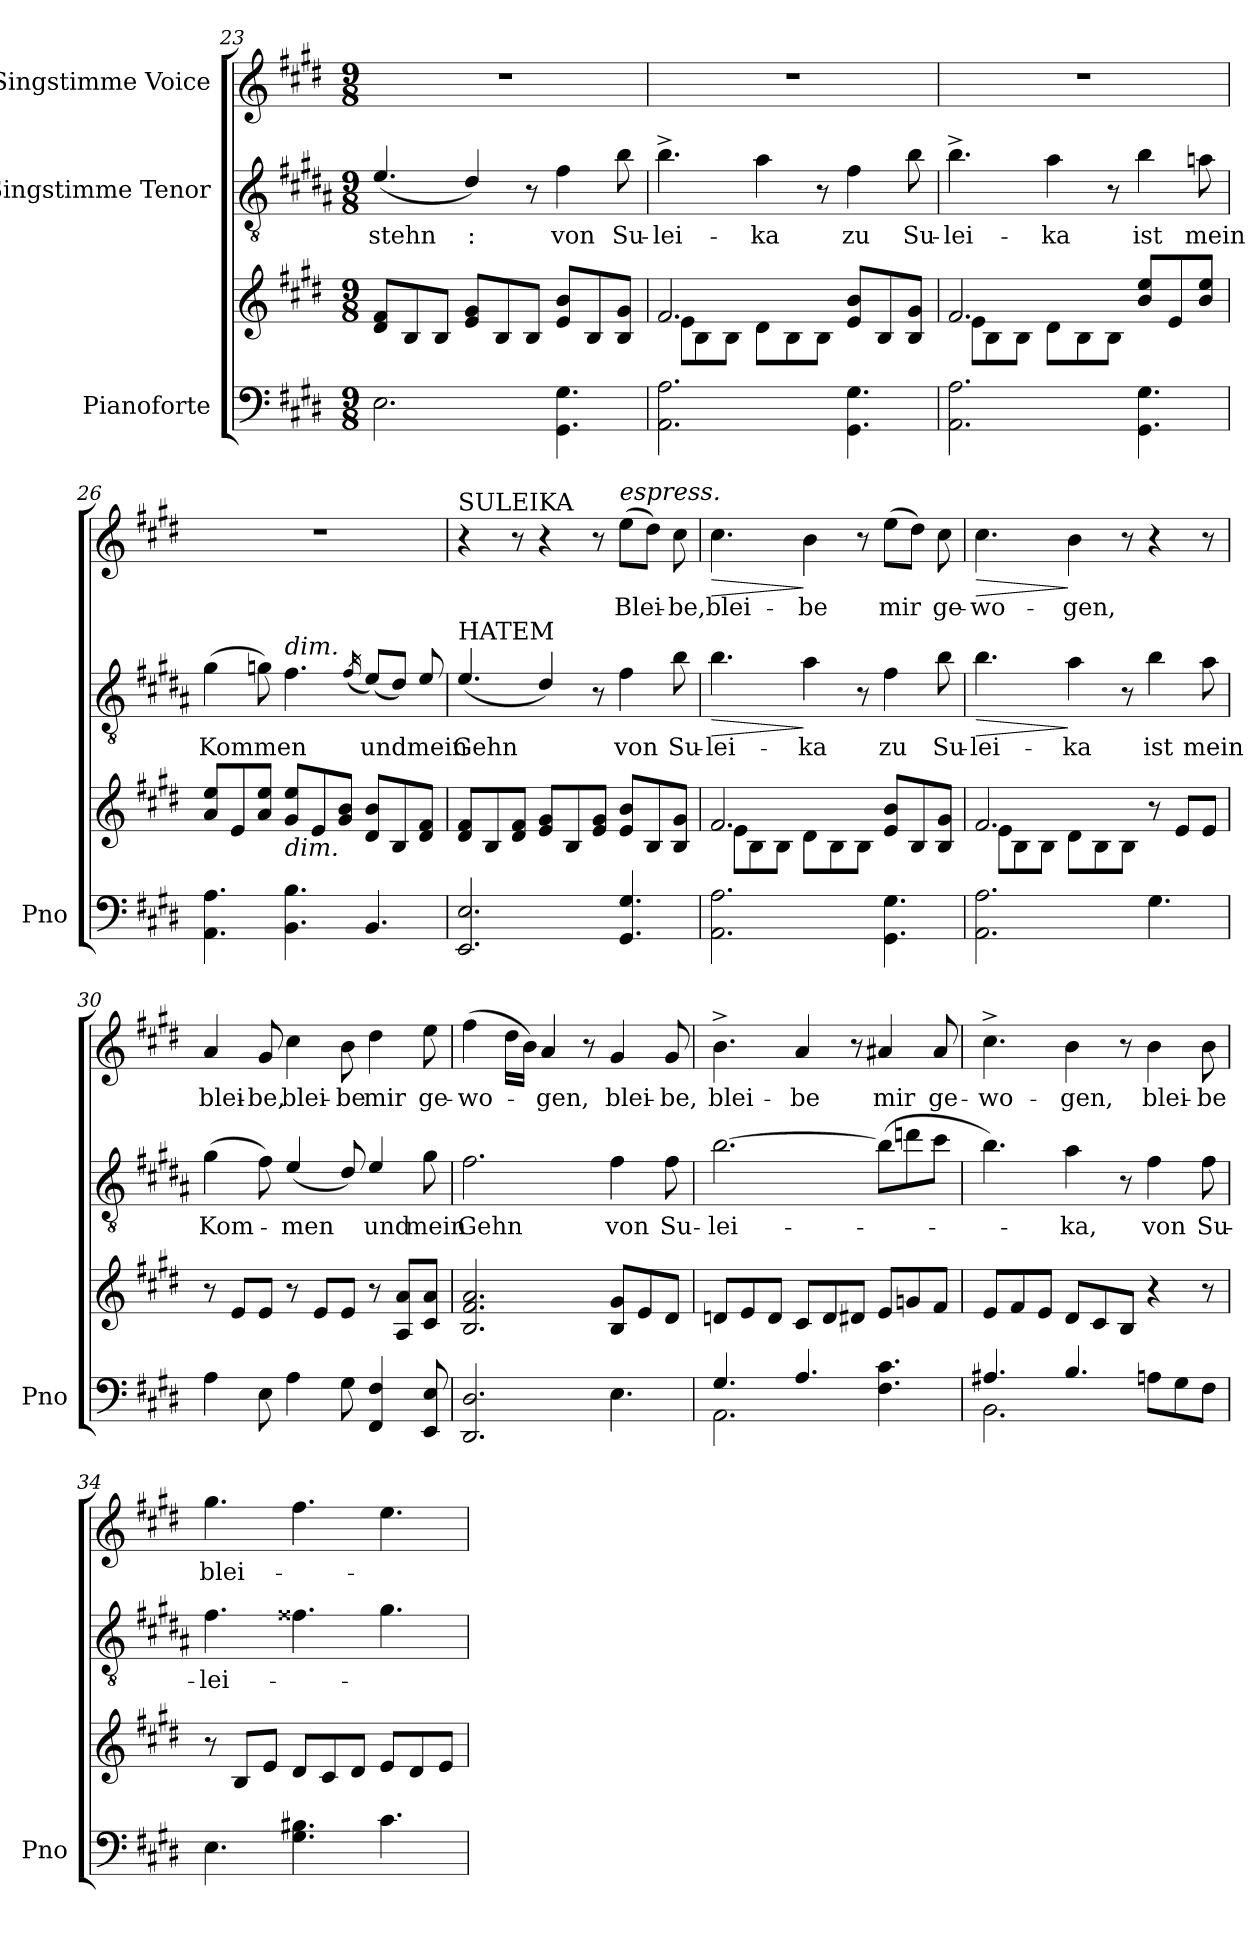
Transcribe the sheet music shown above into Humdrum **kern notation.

**kern	**kern	**kern	**text	**dynam	**kern	**text	**dynam
*part3	*part3	*part2	*part2	*part2	*part1	*part1	*part1
*staff4	*staff3	*staff2	*staff2	*staff2	*staff1	*staff1	*staff1
*I"Pianoforte	*	*I"Singstimme Tenor	*	*	*I"Singstimme Voice	*	*
*I'Pno	*	*	*	*	*	*	*
*clefF4	*clefG2	*clefGv2	*	*	*clefG2	*	*
*	*	*ITrd4c7	*	*	*	*	*
*k[f#c#g#d#]	*k[f#c#g#d#]	*k[f#c#g#d#]	*	*	*k[f#c#g#d#]	*	*
*M9/8	*M9/8	*M9/8	*	*	*M9/8	*	*
=23	=23	=23	=23	=23	=23	=23	=23
!	!	!	!LO:LY:b	!	!	!	!
2.E\	8d#/ 8f#/L	(<4.A/	-stehn	.	8%9r	.	.
.	8B/	.	.	.	.	.	.
.	8B/J	.	.	.	.	.	.
!	!	!	!LO:LY:b	!	!	!	!
.	8e/ 8g#/L	4G#/)	:	.	.	.	.
.	8B/	.	.	.	.	.	.
.	8B/J	8r	.	.	.	.	.
!	!	!	!LO:LY:b	!	!	!	!
4.GG#\ 4.G#\	8e/ 8b/L	4B\	von	.	.	.	.
.	8B/	.	.	.	.	.	.
!	!	!	!LO:LY:b	!	!	!	!
.	8B/ 8g#/J	8e\	Su-	.	.	.	.
=24	=24	=24	=24	=24	=24	=24	=24
*	*^	*	*	*	*	*	*
!	!	!	!	!LO:LY:b	!	!	!	!
2.AA\ 2.A\	2.f#/	8e\L	4.e^\	-lei-	.	8%9r	.	.
.	.	8B\	.	.	.	.	.	.
.	.	8B\J	.	.	.	.	.	.
!	!	!	!	!LO:LY:b	!	!	!	!
.	.	8d#\L	4d#\	-ka	.	.	.	.
.	.	8B\	.	.	.	.	.	.
.	.	8B\J	8r	.	.	.	.	.
!	!	!	!	!LO:LY:b	!	!	!	!
4.GG#\ 4.G#\	8e/ 8b/L	4.ryy	4B\	zu	.	.	.	.
.	8B/	.	.	.	.	.	.	.
!	!	!	!	!LO:LY:b	!	!	!	!
.	8B/ 8g#/J	.	8e\	Su-	.	.	.	.
=25	=25	=25	=25	=25	=25	=25	=25	=25
!	!	!	!	!LO:LY:b	!	!	!	!
2.AA\ 2.A\	2.f#/	8e\L	4.e^\	-lei-	.	8%9r	.	.
.	.	8B\	.	.	.	.	.	.
.	.	8B\J	.	.	.	.	.	.
!	!	!	!	!LO:LY:b	!	!	!	!
.	.	8d#\L	4d#\	-ka	.	.	.	.
.	.	8B\	.	.	.	.	.	.
.	.	8B\J	8r	.	.	.	.	.
!	!	!	!	!LO:LY:b	!	!	!	!
4.GG#\ 4.G#\	8b/ 8ee/L	4.ryy	4e\	ist	.	.	.	.
.	8e/	.	.	.	.	.	.	.
!	!	!	!	!LO:LY:b	!	!	!	!
.	8b/ 8ee/J	.	8dn\	mein	.	.	.	.
*	*v	*v	*	*	*	*	*	*
=26	=26	=26	=26	=26	=26	=26	=26
!	!	!	!LO:LY:b	!	!	!	!
4.AA\ 4.A\	8a/ 8ee/L	(>4c#\	Kommen	.	8%9r	.	.
.	8e/	.	.	.	.	.	.
.	8a/ 8ee/J	8cn\)	.	.	.	.	.
!	!	!LO:TX:a:i:t=dim.	!	!	!	!	!
!	!LO:TX:b:i:t=dim.	!	!	!	!	!	!
4.BB\ 4.B\	8g#/ 8ee/L	4.B\	.	.	.	.	.
.	8e/	.	.	.	.	.	.
.	8g#/ 8b/J	.	.	.	.	.	.
.	.	(<16qB/	.	.	.	.	.
!	!	!	!LO:LY:b	!	!	!	!
4.BB/	8d#/ 8b/L	(<8A/L)	undmein	.	.	.	.
.	8B/	8G#/J)	.	.	.	.	.
.	8d#/ 8f#/J	8A/	.	.	.	.	.
!!LO:LB:g=z
=27	=27	=27	=27	=27	=27	=27	=27
!	!	!	!	!	!LO:TX:a:t=SULEIKA	!	!
!	!	!LO:TX:a:t=HATEM	!	!	!	!	!
!	!	!	!LO:LY:b	!	!	!	!
2.EE/ 2.E/	8d#/ 8f#/L	(<4.A/	Gehn	.	4r	.	.
.	8B/	.	.	.	.	.	.
.	8d#/ 8f#/J	.	.	.	8r	.	.
.	8e/ 8g#/L	4G#/)	.	.	4r	.	.
.	8B/	.	.	.	.	.	.
.	8e/ 8g#/J	8r	.	.	8r	.	.
!	!	!	!	!	!LO:TX:a:i:t=espress.	!	!
!	!	!	!LO:LY:b	!	!	!LO:LY:b	!
4.GG#/ 4.G#/	8e/ 8b/L	4B\	von	.	(>8ee\L	Blei-	.
.	8B/	.	.	.	8dd#\J)	.	.
!	!	!	!LO:LY:b	!	!	!LO:LY:b	!
.	8B/ 8g#/J	8e\	Su-	.	8cc#\	-be,	.
=28	=28	=28	=28	=28	=28	=28	=28
*	*^	*	*	*	*	*	*
!	!	!	!	!LO:LY:b	!LO:HP:b	!	!LO:LY:b	!LO:HP:b
2.AA\ 2.A\	2.f#/	8e\L	4.e\	-lei-	>	4.cc#\	blei-	>
.	.	8B\	.	.	.	.	.	.
.	.	8B\J	.	.	.	.	.	.
!	!	!	!	!LO:LY:b	!	!	!LO:LY:b	!
.	.	8d#\L	4d#\	-ka	]	4b\	-be	]
.	.	8B\	.	.	.	.	.	.
.	.	8B\J	8r	.	.	8r	.	.
!	!	!	!	!LO:LY:b	!	!	!LO:LY:b	!
4.GG#\ 4.G#\	8e/ 8b/L	4.ryy	4B\	zu	.	(>8ee\L	mir	.
.	8B/	.	.	.	.	8dd#\J)	.	.
!	!	!	!	!LO:LY:b	!	!	!LO:LY:b	!
.	8B/ 8g#/J	.	8e\	Su-	.	8cc#\	ge-	.
=29	=29	=29	=29	=29	=29	=29	=29	=29
!	!	!	!	!LO:LY:b	!LO:HP:b	!	!LO:LY:b	!LO:HP:b
2.AA\ 2.A\	2.f#/	8e\L	4.e\	-lei-	>	4.cc#\	-wo-	>
.	.	8B\	.	.	.	.	.	.
.	.	8B\J	.	.	.	.	.	.
!	!	!	!	!LO:LY:b	!	!	!LO:LY:b	!
.	.	8d#\L	4d#\	-ka	]	4b\	-gen,	]
.	.	8B\	.	.	.	.	.	.
.	.	8B\J	8r	.	.	8r	.	.
!	!	!	!	!LO:LY:b	!	!	!	!
4.G#\	8r	4.ryy	4e\	ist	.	4r	.	.
.	8e/L	.	.	.	.	.	.	.
!	!	!	!	!LO:LY:b	!	!	!	!
.	8e/J	.	8d#\	mein	.	8r	.	.
*	*v	*v	*	*	*	*	*	*
=30	=30	=30	=30	=30	=30	=30	=30
!	!	!	!LO:LY:b	!	!	!LO:LY:b	!
4A\	8r	(>4c#\	Kom-	.	4a/	blei-	.
.	8e/L	.	.	.	.	.	.
!	!	!	!	!	!	!LO:LY:b	!
8E\	8e/J	8B\)	.	.	8g#/	-be,	.
!	!	!	!LO:LY:b	!	!	!LO:LY:b	!
4A\	8r	(<4A/	-men	.	4cc#\	blei-	.
.	8e/L	.	.	.	.	.	.
!	!	!	!	!	!	!LO:LY:b	!
8G#\	8e/J	8G#/)	.	.	8b\	-be	.
!	!	!	!LO:LY:b	!	!	!LO:LY:b	!
4FF#/ 4F#/	8r	4A/	und	.	4dd#\	mir	.
.	8A/ 8a/L	.	.	.	.	.	.
!	!	!	!LO:LY:b	!	!	!LO:LY:b	!
8EE/ 8E/	8c#/ 8a/J	8c#\	mein	.	8ee\	ge-	.
=31	=31	=31	=31	=31	=31	=31	=31
!	!	!	!LO:LY:b	!	!	!LO:LY:b	!
2.DD#/ 2.D#/	2.B/ 2.f#/ 2.a/	2.B\	Gehn	.	(>4ff#\	-wo-	.
.	.	.	.	.	16dd#\LL	.	.
.	.	.	.	.	16b\JJ)	.	.
!	!	!	!	!	!	!LO:LY:b	!
.	.	.	.	.	4a/	-gen,	.
.	.	.	.	.	8r	.	.
!	!	!	!LO:LY:b	!	!	!LO:LY:b	!
4.E\	8B/ 8g#/L	4B\	von	.	4g#/	blei-	.
.	8e/	.	.	.	.	.	.
!	!	!	!LO:LY:b	!	!	!LO:LY:b	!
.	8d#/J	8B\	Su-	.	8g#/	-be,	.
!!LO:LB:g=z
=32	=32	=32	=32	=32	=32	=32	=32
*^	*	*	*	*	*	*	*
!	!	!	!	!LO:LY:b	!	!	!LO:LY:b	!
4.G#/	2.AA\	8dn/L	[2.e\	-lei-	.	4.b^\	blei-	.
.	.	8e/	.	.	.	.	.	.
.	.	8d/J	.	.	.	.	.	.
!	!	!	!	!	!	!	!LO:LY:b	!
4.A/	.	8c#/L	.	.	.	4a/	-be	.
.	.	8d/	.	.	.	.	.	.
.	.	8d#X/J	.	.	.	8r	.	.
!	!	!	!	!	!	!	!LO:LY:b	!
4.F#\ 4.c#\	4.ryy	8e/L	(>8e\L]	.	.	4a#X/	mir	.
.	.	8gn/	8gn\	.	.	.	.	.
!	!	!	!	!	!	!	!LO:LY:b	!
.	.	8f#/J	8f#\J	.	.	8a#/	ge-	.
=33	=33	=33	=33	=33	=33	=33	=33	=33
!	!	!	!	!	!	!	!LO:LY:b	!
4.A#X/	2.BB\	8e/L	4.e\)	.	.	4.cc#^\	-wo-	.
.	.	8f#/	.	.	.	.	.	.
.	.	8e/J	.	.	.	.	.	.
!	!	!	!	!LO:LY:b	!	!	!LO:LY:b	!
4.B/	.	8d#/L	4d#\	-ka,	.	4b\	-gen,	.
.	.	8c#/	.	.	.	.	.	.
.	.	8B/J	8r	.	.	8r	.	.
!	!	!	!	!LO:LY:b	!	!	!LO:LY:b	!
8An\L	4.ryy	4r	4B\	von	.	4b\	blei-	.
8G#\	.	.	.	.	.	.	.	.
!	!	!	!	!LO:LY:b	!	!	!LO:LY:b	!
8F#\J	.	8r	8B\	Su-	.	8b\	-be	.
*v	*v	*	*	*	*	*	*	*
=34	=34	=34	=34	=34	=34	=34	=34
!	!	!	!LO:LY:b	!	!	!LO:LY:b	!
4.E\	8r	4.B\	-lei-	.	4.gg#\	blei-	.
.	8B/L	.	.	.	.	.	.
.	8e/J	.	.	.	.	.	.
4.G#\ 4.B#X\	8d#/L	4.B#X\	.	.	4.ff#\	.	.
.	8c#/	.	.	.	.	.	.
.	8d#/J	.	.	.	.	.	.
4.c#\	8e/L	4.c#\	.	.	4.ee\	.	.
.	8d#/	.	.	.	.	.	.
.	8e/J	.	.	.	.	.	.
=	=	=	=	=	=	=	=
*-	*-	*-	*-	*-	*-	*-	*-
